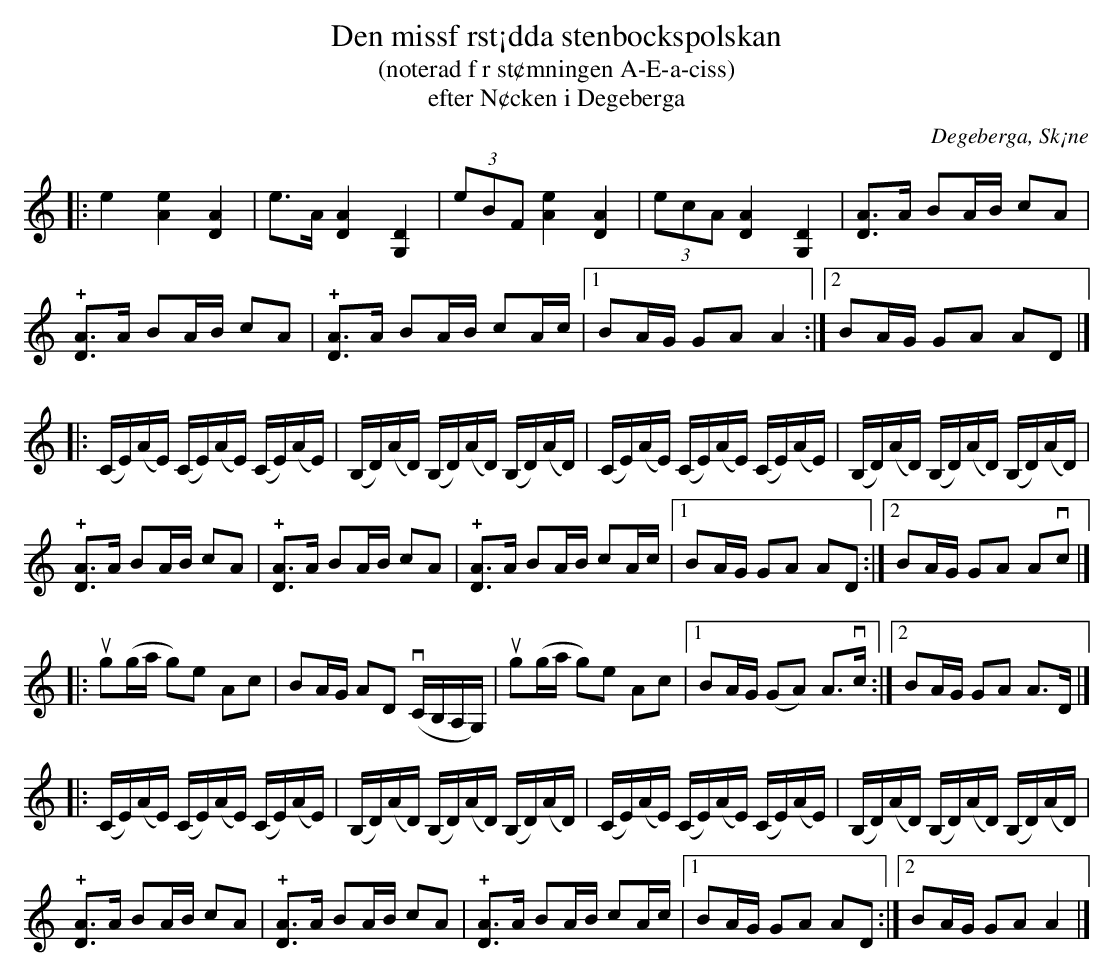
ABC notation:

X:1
T:Den missf rst¡dda stenbockspolskan
T:(noterad f r st¢mningen A-E-a-ciss)
T:efter N¢cken i Degeberga
O:Degeberga, Sk¡ne
U:o=+open+
M:none
K:Am
[L:1/8]|:e2 [A2e2] [D2A2] |e>A [DA]2 [G,D]2 | (3eBF [A2e2] [D2A2] | (3ecA [DA]2 [G,D]2 |[DA]>A BA/B/ cA |
 !+![DA]>A BA/B/ cA | !+![DA]>A BA/B/ cA/c/ |1 BA/G/ GA A2 :|2 BA/G/ GA AD |]
[L:1/16]|: (CE)(AE) (CE)(AE) (CE)(AE) | (B,D)(AD) (B,D)(AD) (B,D)(AD) | (CE)(AE) (CE)(AE) (CE)(AE) | (B,D)(AD) (B,D)(AD) (B,D)(AD) |
[L:1/8] !+![DA]>A BA/B/ cA | !+![DA]>A BA/B/ cA | !+![DA]>A BA/B/ cA/c/ |1 BA/G/ GA AD :|2 BA/G/ GA Avc |]
[L:1/8] |: ug(g/a/ g)e Ac | BA/G/ AD v(C/B,/A,/G,/) | ug(g/a/ g)e Ac |1 BA/G/ (GA) A>vc :|2 BA/G/ GA A>D |]
[L:1/16]|: (CE)(AE) (CE)(AE) (CE)(AE) | (B,D)(AD) (B,D)(AD) (B,D)(AD) | (CE)(AE) (CE)(AE) (CE)(AE) | (B,D)(AD) (B,D)(AD) (B,D)(AD) |
[L:1/8] !+![DA]>A BA/B/ cA | !+![DA]>A BA/B/ cA | !+![DA]>A BA/B/ cA/c/ |1 BA/G/ GA AD :|2 BA/G/ GA A2 |]
